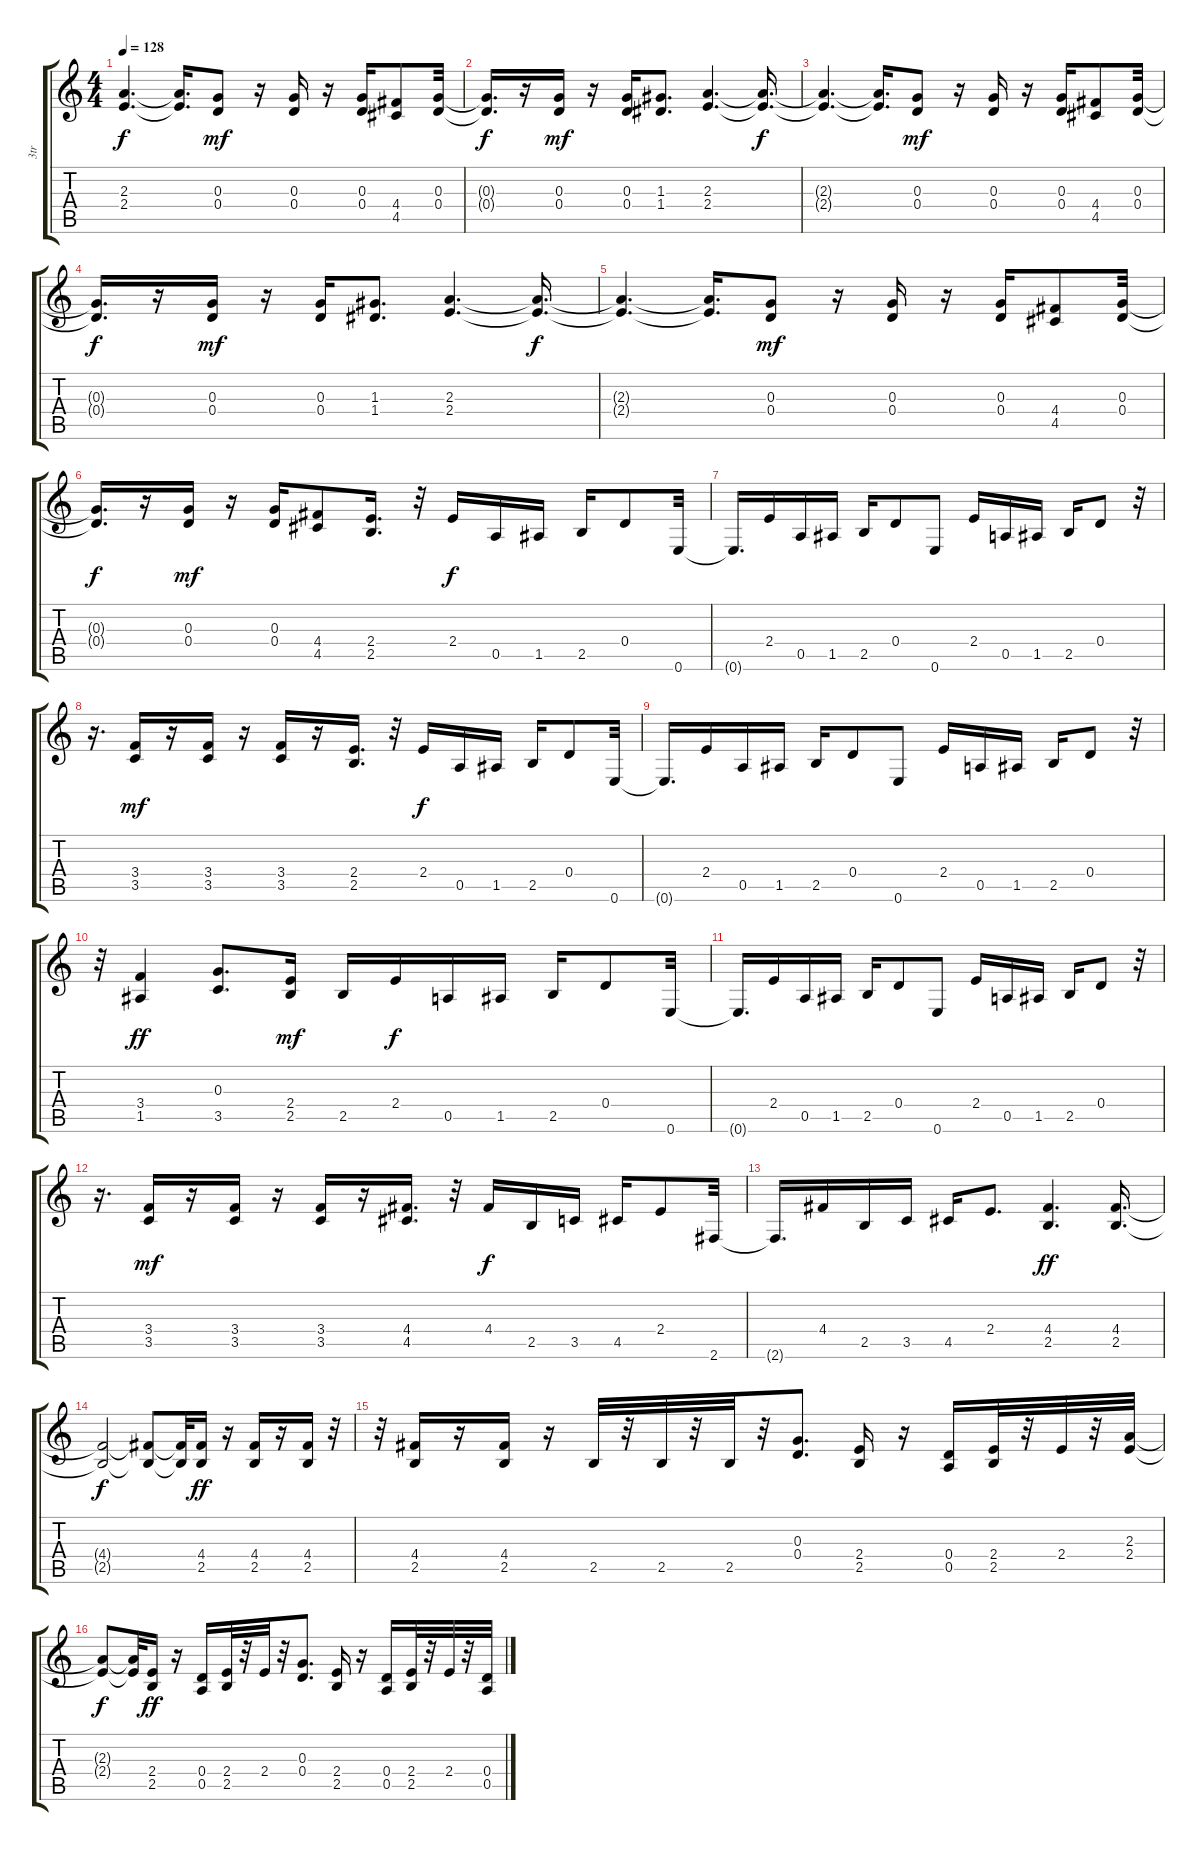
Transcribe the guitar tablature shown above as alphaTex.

\track ("3tr                                 " "3tr       ") {instrument distortionguitar}
\staff {score tabs}
\tuning (E4 B3 G3 D3 A2 E2) {hide}
\ts (4 4)
\tempo 128
\clef g2
\ks c
(2.3{t} 2.4{t}).4{d dy f} (2.3{t} 2.4{t}).16{d} (0.3 0.4).8{dy mf} r.16 (0.3 0.4).16 r.16 (0.3 0.4).16 (4.4 4.5).8 (0.3 0.4).32 |
(0.3{t} 0.4{t}).16{d dy f} r.16 (0.3 0.4).16{dy mf} r.16 (0.3 0.4).16 (1.3 1.4).8{d} (2.3 2.4).4{d} (2.3{t} 2.4{t}).16{d dy f} |
(2.3{t} 2.4{t}).4{d} (2.3{t} 2.4{t}).16{d} (0.3 0.4).8{dy mf} r.16 (0.3 0.4).16 r.16 (0.3 0.4).16 (4.4 4.5).8 (0.3 0.4).32 |
(0.3{t} 0.4{t}).16{d dy f} r.16 (0.3 0.4).16{dy mf} r.16 (0.3 0.4).16 (1.3 1.4).8{d} (2.3 2.4).4{d} (2.3{t} 2.4{t}).16{d dy f} |
(2.3{t} 2.4{t}).4{d} (2.3{t} 2.4{t}).16{d} (0.3 0.4).8{dy mf} r.16 (0.3 0.4).16 r.16 (0.3 0.4).16 (4.4 4.5).8 (0.3 0.4).32 |
(0.3{t} 0.4{t}).16{d dy f} r.16 (0.3 0.4).16{dy mf} r.16 (0.3 0.4).16 (4.4 4.5).8 (2.4 2.5).16{d} r.32 2.4.16{dy f instrument overdrivenguitar} 0.5.16 1.5.16 2.5.16 0.4.8 0.6.32 |
0.6{t}.16{d} 2.4.16 0.5.16 1.5.16 2.5.16 0.4.8 0.6.8 2.4.16 0.5.16 1.5.16 2.5.16 0.4.8 r.32 |
r.16{d} (3.4 3.5).16{dy mf instrument distortionguitar} r.16 (3.4 3.5).16 r.16 (3.4 3.5).16 r.16 (2.4 2.5).16{d} r.32 2.4.16{dy f instrument overdrivenguitar} 0.5.16 1.5.16 2.5.16 0.4.8 0.6.32 |
0.6{t}.16{d} 2.4.16 0.5.16 1.5.16 2.5.16 0.4.8 0.6.8 2.4.16 0.5.16 1.5.16 2.5.16 0.4.8 r.32 |
r.32 (3.4 1.5).4{dy ff instrument distortionguitar} (0.3 3.5).8{d} (2.4 2.5).16{dy mf} 2.5.16 2.4.16{dy f instrument overdrivenguitar} 0.5.16 1.5.16 2.5.16 0.4.8 0.6.32 |
0.6{t}.16{d} 2.4.16 0.5.16 1.5.16 2.5.16 0.4.8 0.6.8 2.4.16 0.5.16 1.5.16 2.5.16 0.4.8 r.32 |
r.16{d} (3.4 3.5).16{dy mf instrument distortionguitar} r.16 (3.4 3.5).16 r.16 (3.4 3.5).16 r.16 (4.4 4.5).16{d} r.32 4.4.16{dy f instrument overdrivenguitar} 2.5.16 3.5.16 4.5.16 2.4.8 2.6.32 |
2.6{t}.16{d} 4.4.16 2.5.16 3.5.16 4.5.16 2.4.8{d} (4.4 2.5).4{d dy ff instrument distortionguitar} (4.4 2.5).16{d} |
(4.4{t} 2.5{t}).2{dy f} (4.4{t} 2.5{t}).8 (4.4{t} 2.5{t}).32 (4.4 2.5).16{dy ff} r.16 (4.4 2.5).16 r.16 (4.4 2.5).16 r.32 |
r.32 (4.4 2.5).16 r.16 (4.4 2.5).16 r.16 2.5.32 r.32 2.5.32 r.32 2.5.32 r.32 (0.3 0.4).8{d} (2.4 2.5).16 r.16 (0.4 0.5).16 (2.4 2.5).32 r.32 2.4.32 r.32 (2.3 2.4).32 |
(2.3{t} 2.4{t}).8{dy f} (2.3{t} 2.4{t}).32 (2.4 2.5).16{dy ff} r.16 (0.4 0.5).16 (2.4 2.5).32 r.32 2.4.32 r.32 (0.3 0.4).8{d} (2.4 2.5).16 r.16 (0.4 0.5).16 (2.4 2.5).32 r.32 2.4.32 r.32 (0.4 0.5).32
